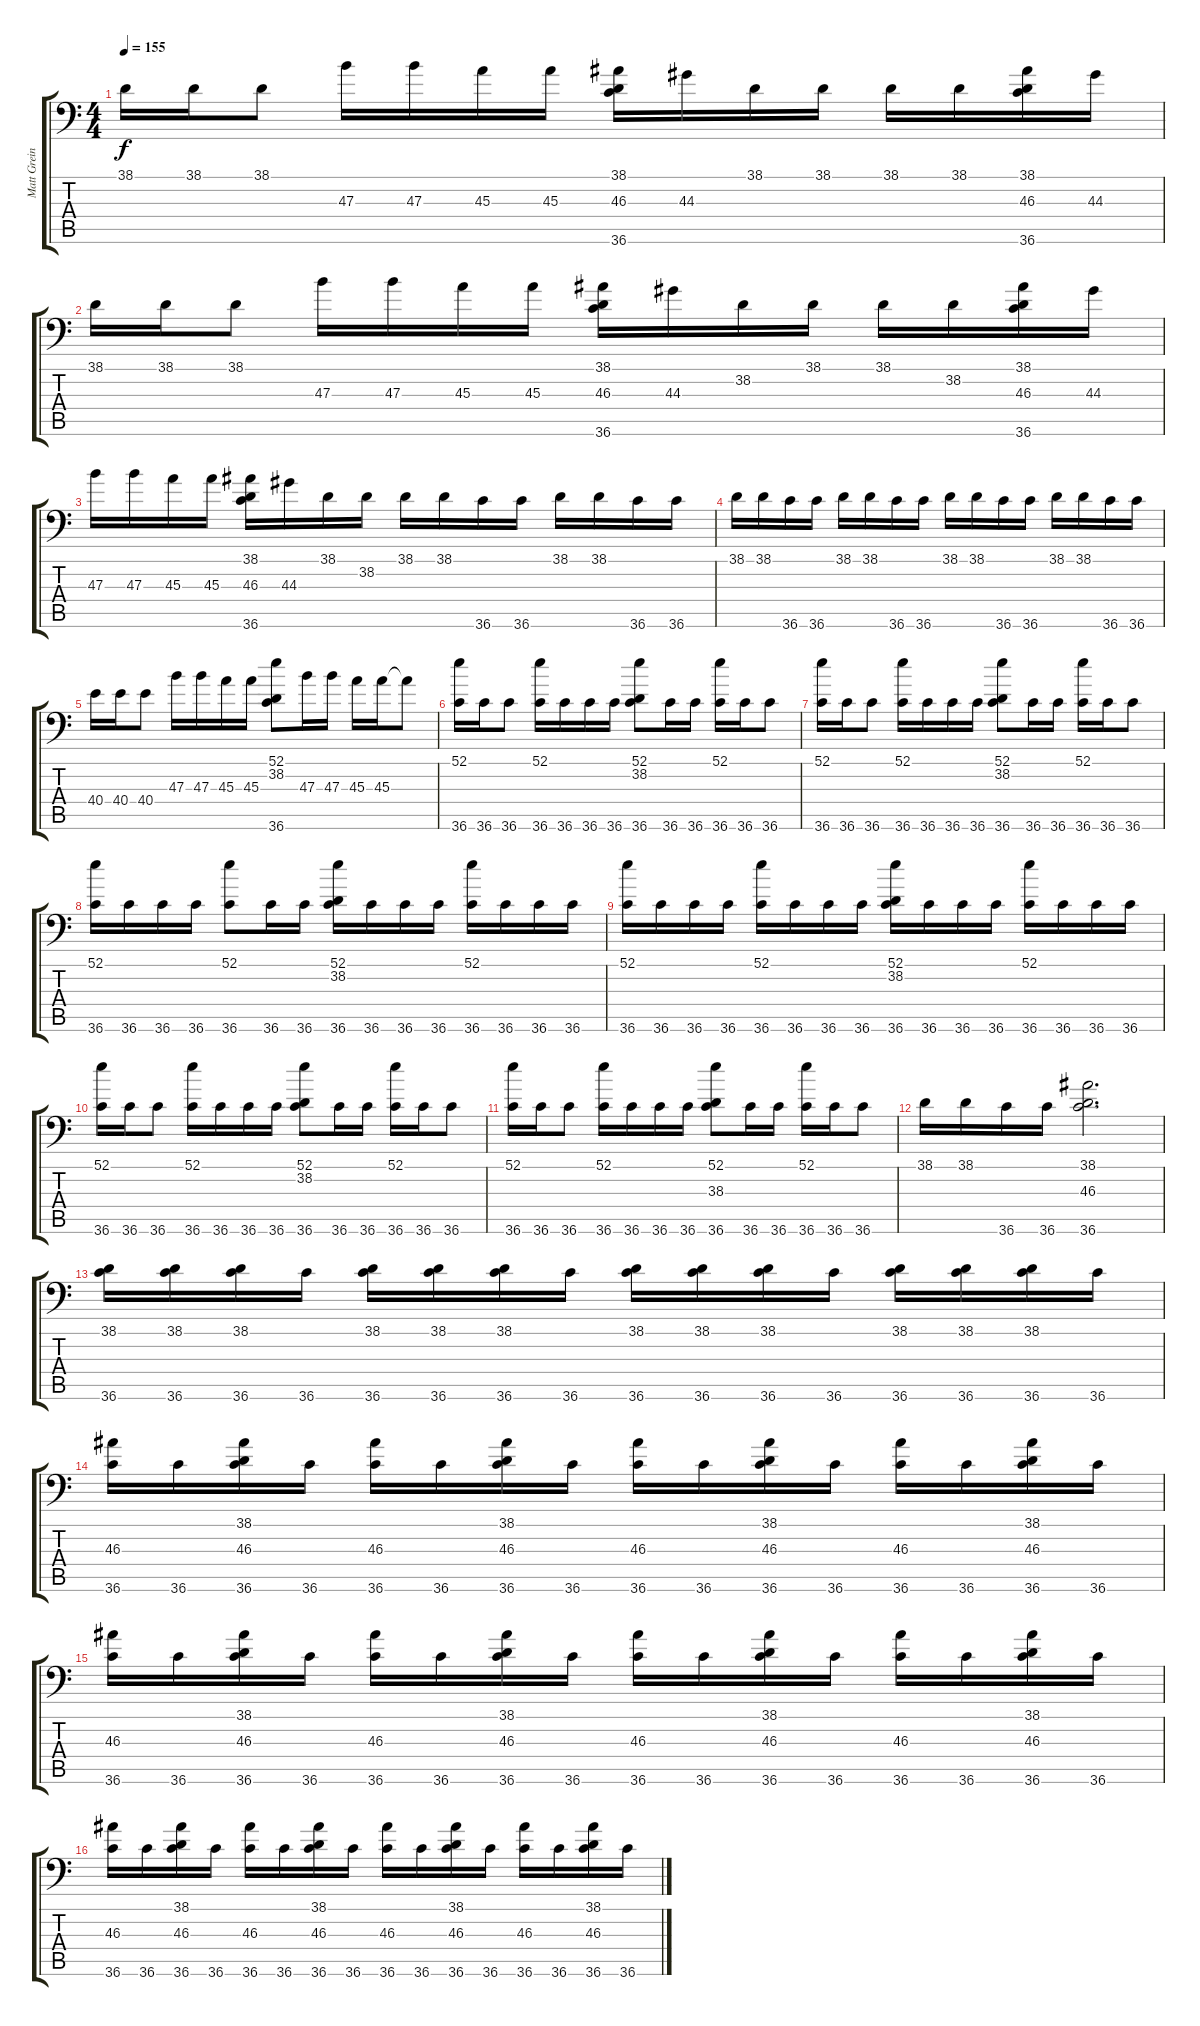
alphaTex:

\track ("Matt Greiner (Drum)" "Matt Grein") {instrument acousticgrandpiano}
\staff {score tabs}
\tuning (C-1 C-1 C-1 C-1 C-1 C-1) {hide}
\ts (4 4)
\tempo 155
\clef f4
\ks c
38.1.16{dy f} 38.1.16 38.1.8 47.3.16 47.3.16 45.3.16 45.3.16 (38.1 46.3 36.6).16 44.3.16 38.1.16 38.1.16 38.1.16 38.1.16 (38.1 46.3 36.6).16 44.3.16 |
38.1.16 38.1.16 38.1.8 47.3.16 47.3.16 45.3.16 45.3.16 (38.1 46.3 36.6).16 44.3.16 38.2.16 38.1.16 38.1.16 38.2.16 (38.1 46.3 36.6).16 44.3.16 |
47.3.16 47.3.16 45.3.16 45.3.16 (38.1 46.3 36.6).16 44.3.16 38.1.16 38.2.16 38.1.16 38.1.16 36.6.16 36.6.16 38.1.16 38.1.16 36.6.16 36.6.16 |
38.1.16 38.1.16 36.6.16 36.6.16 38.1.16 38.1.16 36.6.16 36.6.16 38.1.16 38.1.16 36.6.16 36.6.16 38.1.16 38.1.16 36.6.16 36.6.16 |
40.4.16 40.4.16 40.4.8 47.3.16 47.3.16 45.3.16 45.3.16 (52.1 38.2 36.6).8 47.3.16 47.3.16 45.3.16 45.3.16 45.3{t}.8 |
(52.1 36.6).16 36.6.16 36.6.8 (52.1 36.6).16 36.6.16 36.6.16 36.6.16 (52.1 38.2 36.6).8 36.6.16 36.6.16 (52.1 36.6).16 36.6.16 36.6.8 |
(52.1 36.6).16 36.6.16 36.6.8 (52.1 36.6).16 36.6.16 36.6.16 36.6.16 (52.1 38.2 36.6).8 36.6.16 36.6.16 (52.1 36.6).16 36.6.16 36.6.8 |
(52.1 36.6).16 36.6.16 36.6.16 36.6.16 (52.1 36.6).8 36.6.16 36.6.16 (52.1 38.2 36.6).16 36.6.16 36.6.16 36.6.16 (52.1 36.6).16 36.6.16 36.6.16 36.6.16 |
(52.1 36.6).16 36.6.16 36.6.16 36.6.16 (52.1 36.6).16 36.6.16 36.6.16 36.6.16 (52.1 38.2 36.6).16 36.6.16 36.6.16 36.6.16 (52.1 36.6).16 36.6.16 36.6.16 36.6.16 |
(52.1 36.6).16 36.6.16 36.6.8 (52.1 36.6).16 36.6.16 36.6.16 36.6.16 (52.1 38.2 36.6).8 36.6.16 36.6.16 (52.1 36.6).16 36.6.16 36.6.8 |
(52.1 36.6).16 36.6.16 36.6.8 (52.1 36.6).16 36.6.16 36.6.16 36.6.16 (52.1 38.3 36.6).8 36.6.16 36.6.16 (52.1 36.6).16 36.6.16 36.6.8 |
38.1.16 38.1.16 36.6.16 36.6.16 (38.1 46.3 36.6).2{d} |
(38.1 36.6).16 (38.1 36.6).16 (38.1 36.6).16 36.6.16 (38.1 36.6).16 (38.1 36.6).16 (38.1 36.6).16 36.6.16 (38.1 36.6).16 (38.1 36.6).16 (38.1 36.6).16 36.6.16 (38.1 36.6).16 (38.1 36.6).16 (38.1 36.6).16 36.6.16 |
(46.3 36.6).16 36.6.16 (38.1 46.3 36.6).16 36.6.16 (46.3 36.6).16 36.6.16 (38.1 46.3 36.6).16 36.6.16 (46.3 36.6).16 36.6.16 (38.1 46.3 36.6).16 36.6.16 (46.3 36.6).16 36.6.16 (38.1 46.3 36.6).16 36.6.16 |
(46.3 36.6).16 36.6.16 (38.1 46.3 36.6).16 36.6.16 (46.3 36.6).16 36.6.16 (38.1 46.3 36.6).16 36.6.16 (46.3 36.6).16 36.6.16 (38.1 46.3 36.6).16 36.6.16 (46.3 36.6).16 36.6.16 (38.1 46.3 36.6).16 36.6.16 |
(46.3 36.6).16 36.6.16 (38.1 46.3 36.6).16 36.6.16 (46.3 36.6).16 36.6.16 (38.1 46.3 36.6).16 36.6.16 (46.3 36.6).16 36.6.16 (38.1 46.3 36.6).16 36.6.16 (46.3 36.6).16 36.6.16 (38.1 46.3 36.6).16 36.6.16
